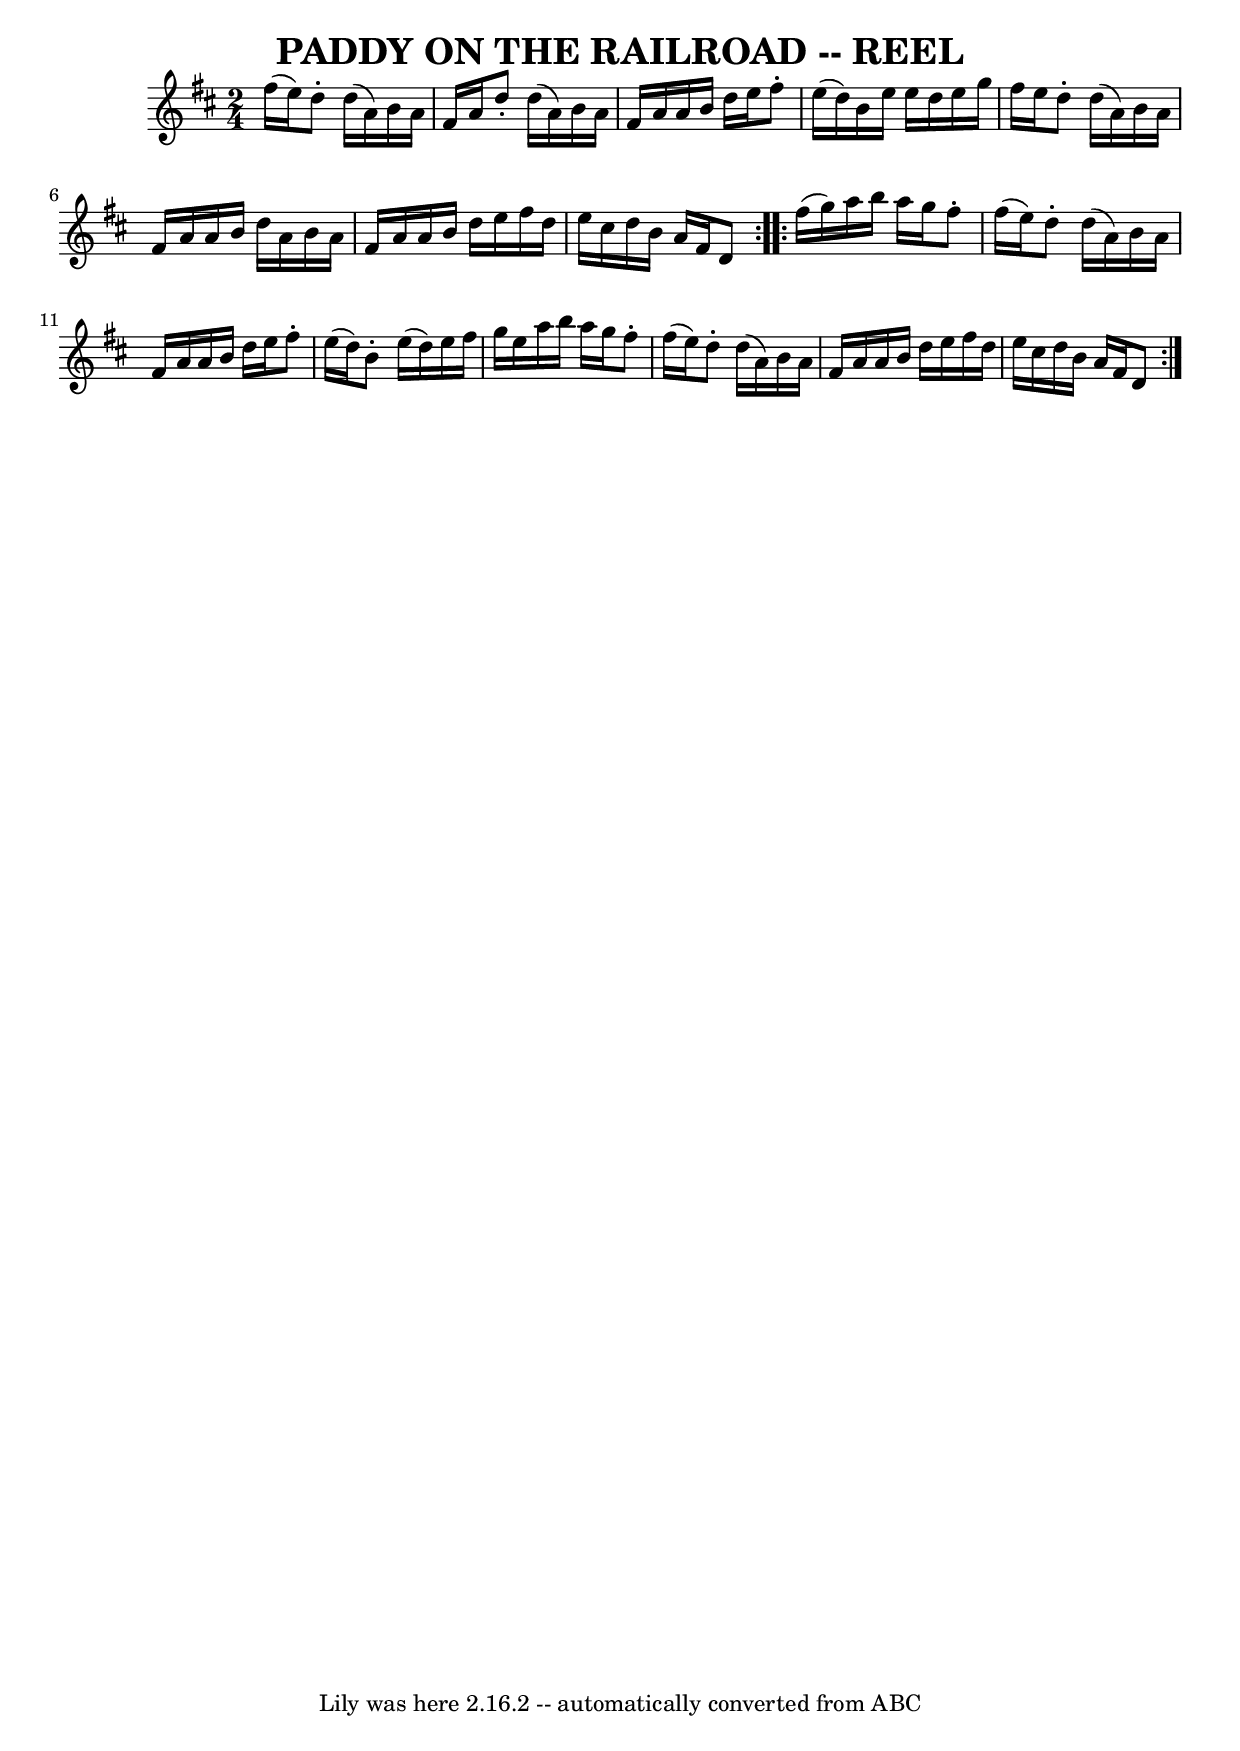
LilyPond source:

\version "2.7.40"
\include "Mammoth.ily"
\header {
	%% book = "Ryan's Mammoth Collection of Fiddle Tunes"
	crossRefNumber = "1"
	footnotes = "\\\\AKA The Merry Blacksmith"
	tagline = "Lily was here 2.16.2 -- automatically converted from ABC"
	title = "PADDY ON THE RAILROAD -- REEL"
}
voicedefault =  {
\set Score.defaultBarType = "empty"

\repeat volta 2 {
\time 2/4 \key d \major fis''16 (e''16)   |
 d''8 -. d''16 
(a'16) b'16 a'16 fis'16 a'16    |
 d''8 -. d''16 (
a'16) b'16 a'16 fis'16 a'16    |
 a'16 b'16 d''16   
 e''16 fis''8 -. e''16 (d''16)   |
 b'16 e''16 e''16   
 d''16 e''16 g''16 fis''16 e''16    |
 d''8 -. d''16 (
 a'16) b'16 a'16 fis'16 a'16    |
 a'16 b'16 d''16  
 a'16 b'16 a'16 fis'16 a'16    |
 a'16 b'16 d''16    
e''16 fis''16 d''16 e''16 cis''16    |
 d''16 b'16    
a'16 fis'16 d'8    }     \repeat volta 2 { fis''16 (g''16)   
|
 a''16 b''16 a''16 g''16 fis''8 -. fis''16 (e''16  
-)   |
 d''8 -. d''16 (a'16) b'16 a'16 fis'16 a'16   
 |
 a'16 b'16 d''16 e''16 fis''8 -. e''16 (d''16)   
|
 b'8 -. e''16 (d''16) e''16 fis''16 g''16 e''16    
|
 a''16 b''16 a''16 g''16 fis''8 -. fis''16 (e''16  
-)   |
 d''8 -. d''16 (a'16) b'16 a'16 fis'16 a'16   
 |
 a'16 b'16 d''16 e''16 fis''16 d''16 e''16    
cis''16    |
 d''16 b'16 a'16 fis'16 d'8    }   
}

\score{
    <<

	\context Staff="default"
	{
	    \voicedefault 
	}

    >>
	\layout {
	}
	\midi {}
}
